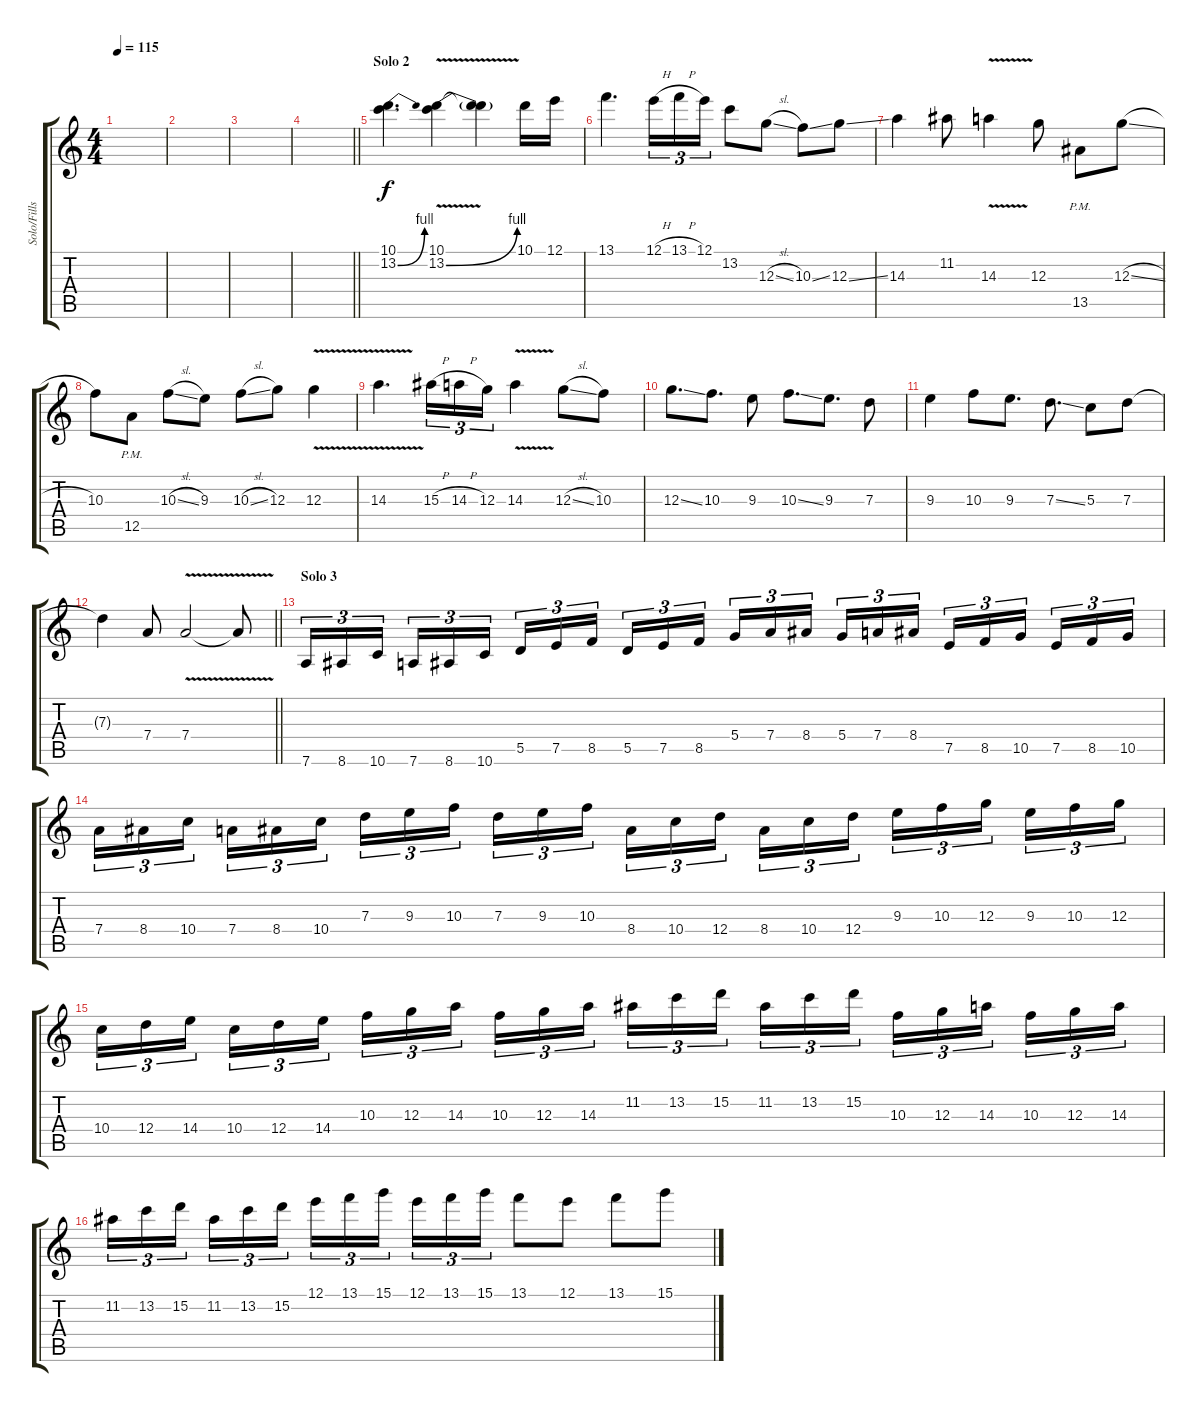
\track ("Solo/Fills" "Solo/Fills") {instrument distortionguitar}
\staff {score tabs}
\tuning (E4 B3 G3 D3 A2 D2) {hide}
\ts (4 4)
\tempo 115
\clef g2
\ks c
|
|
|
\barLineRight lightlight
|
\section ("" "Solo 2")
(10.1 13.2{be (bend 0 0 60 4)}).4{d volume 16} (10.1 13.2{be (bend 0 0 60 4) v}).4 (10.1{t} 13.2{t}).4 10.1.16 12.1.16 |
13.1.4{d} 12.1{h}.16{tu (3 2)} 13.1{h}.16{tu (3 2)} 12.1.16{tu (3 2)} 13.2.8 12.3{sl}.8 10.3{ss}.8 12.3{ss}.8 |
14.3.4 11.2.8 14.3{v}.4 12.3.8 13.5{pm}.8 12.3{sl}.8 |
10.3.8 12.5{pm}.8 10.3{sl}.8 9.3.8 10.3{sl}.8 12.3.8 12.3{v}.4 |
14.3{v}.4{d balance 0} 15.3{h}.16{tu (3 2)} 14.3{h}.16{tu (3 2)} 12.3.16{tu (3 2)} 14.3{v}.4 12.3{sl}.8 10.3.8 |
12.3{ss}.8{d} 10.3.8{d} 9.3.8 10.3{ss}.8{d} 9.3.8{d} 7.3.8 |
9.3.4 10.3.8 9.3.8{d} 7.3{ss}.8{d} 5.3.8 7.3.8 |
\barLineRight lightlight
7.3{t}.4 7.4.8 7.4{v}.2 7.4{t}.8 |
\section ("" "Solo 3")
7.6.16{tu (3 2) volume 14 balance 8} 8.6.16{tu (3 2)} 10.6.16{tu (3 2) beam splitsecondary} 7.6.16{tu (3 2)} 8.6.16{tu (3 2)} 10.6.16{tu (3 2)} 5.5.16{tu (3 2)} 7.5.16{tu (3 2)} 8.5.16{tu (3 2) beam splitsecondary} 5.5.16{tu (3 2)} 7.5.16{tu (3 2)} 8.5.16{tu (3 2)} 5.4.16{tu (3 2)} 7.4.16{tu (3 2)} 8.4.16{tu (3 2) beam splitsecondary} 5.4.16{tu (3 2)} 7.4.16{tu (3 2)} 8.4.16{tu (3 2)} 7.5.16{tu (3 2)} 8.5.16{tu (3 2)} 10.5.16{tu (3 2) beam splitsecondary} 7.5.16{tu (3 2)} 8.5.16{tu (3 2)} 10.5.16{tu (3 2)} |
7.4.16{tu (3 2)} 8.4.16{tu (3 2)} 10.4.16{tu (3 2) beam splitsecondary} 7.4.16{tu (3 2)} 8.4.16{tu (3 2)} 10.4.16{tu (3 2)} 7.3.16{tu (3 2)} 9.3.16{tu (3 2)} 10.3.16{tu (3 2) beam splitsecondary} 7.3.16{tu (3 2)} 9.3.16{tu (3 2)} 10.3.16{tu (3 2)} 8.4.16{tu (3 2)} 10.4.16{tu (3 2)} 12.4.16{tu (3 2) beam splitsecondary} 8.4.16{tu (3 2)} 10.4.16{tu (3 2)} 12.4.16{tu (3 2)} 9.3.16{tu (3 2)} 10.3.16{tu (3 2)} 12.3.16{tu (3 2) beam splitsecondary} 9.3.16{tu (3 2)} 10.3.16{tu (3 2)} 12.3.16{tu (3 2)} |
10.4.16{tu (3 2)} 12.4.16{tu (3 2)} 14.4.16{tu (3 2) beam splitsecondary} 10.4.16{tu (3 2)} 12.4.16{tu (3 2)} 14.4.16{tu (3 2)} 10.3.16{tu (3 2)} 12.3.16{tu (3 2)} 14.3.16{tu (3 2) beam splitsecondary} 10.3.16{tu (3 2)} 12.3.16{tu (3 2)} 14.3.16{tu (3 2)} 11.2.16{tu (3 2)} 13.2.16{tu (3 2)} 15.2.16{tu (3 2) beam splitsecondary} 11.2.16{tu (3 2)} 13.2.16{tu (3 2)} 15.2.16{tu (3 2)} 10.3.16{tu (3 2)} 12.3.16{tu (3 2)} 14.3.16{tu (3 2) beam splitsecondary} 10.3.16{tu (3 2)} 12.3.16{tu (3 2)} 14.3.16{tu (3 2)} |
11.2.16{tu (3 2)} 13.2.16{tu (3 2)} 15.2.16{tu (3 2) beam splitsecondary} 11.2.16{tu (3 2)} 13.2.16{tu (3 2)} 15.2.16{tu (3 2)} 12.1.16{tu (3 2)} 13.1.16{tu (3 2)} 15.1.16{tu (3 2) beam splitsecondary} 12.1.16{tu (3 2)} 13.1.16{tu (3 2)} 15.1.16{tu (3 2)} 13.1.8 12.1.8 13.1.8 15.1.8
